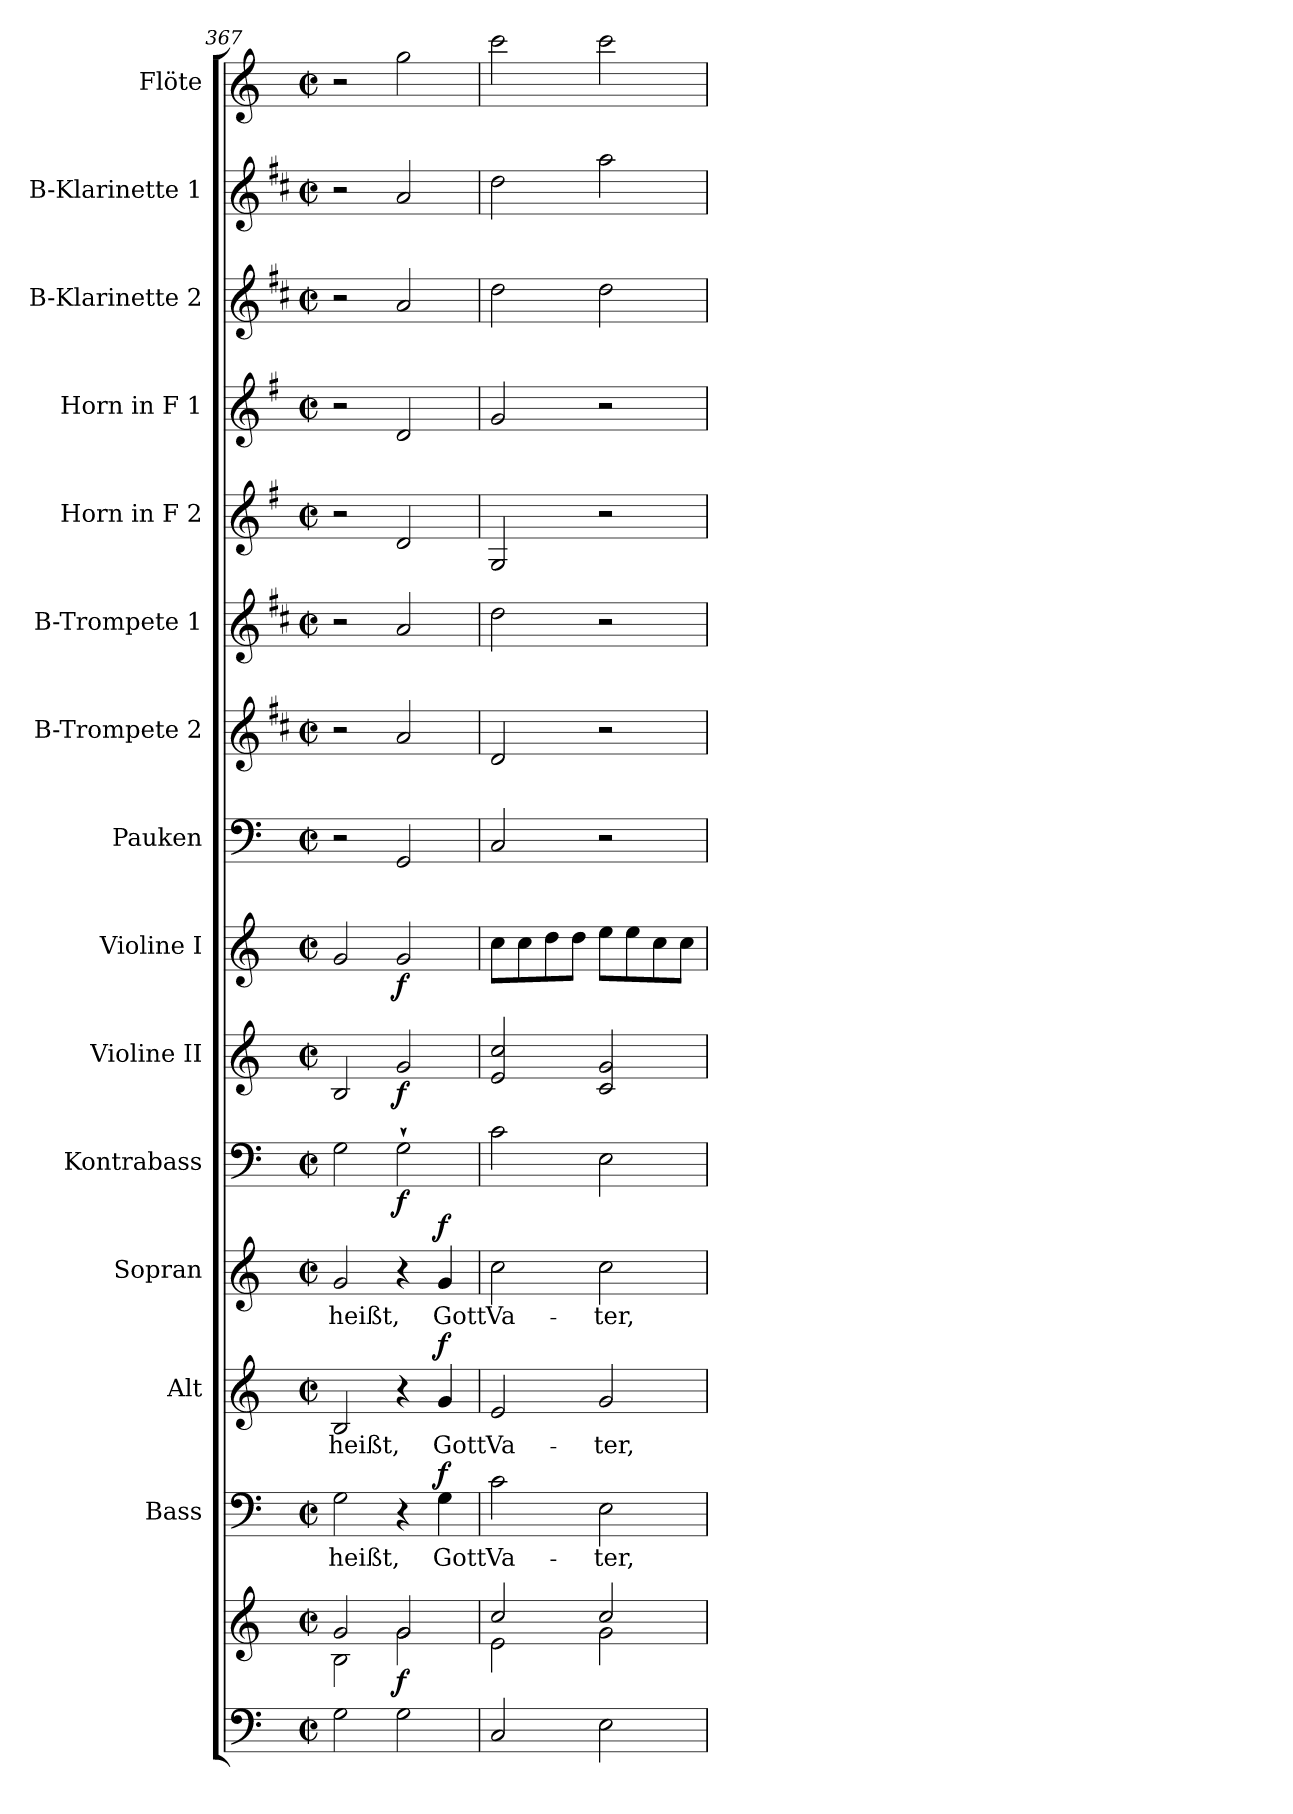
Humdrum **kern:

**kern	**kern	**dynam	**kern	**text	**dynam	**kern	**text	**dynam	**kern	**text	**dynam	**kern	**dynam	**kern	**dynam	**kern	**dynam	**kern	**kern	**kern	**kern	**kern	**kern	**kern	**kern
*part15	*part15	*part15	*part14	*part14	*part14	*part13	*part13	*part13	*part12	*part12	*part12	*part11	*part11	*part10	*part10	*part9	*part9	*part8	*part7	*part6	*part5	*part4	*part3	*part2	*part1
*staff16	*staff15	*staff15/16	*staff14	*staff14	*staff14	*staff13	*staff13	*staff13	*staff12	*staff12	*staff12	*staff11	*staff11	*staff10	*staff10	*staff9	*staff9	*staff8	*staff7	*staff6	*staff5	*staff4	*staff3	*staff2	*staff1
*	*	*	*I"Bass	*	*	*I"Alt	*	*	*I"Sopran	*	*	*I"Kontrabass	*	*I"Violine II	*	*I"Violine I	*	*I"Pauken	*I"B-Trompete 2	*I"B-Trompete 1	*I"Horn in F 2	*I"Horn in F 1	*I"B-Klarinette 2	*I"B-Klarinette 1	*I"Flöte
*	*	*	*I'B.	*	*	*I'A.	*	*	*I'S.	*	*	*I'Kb.	*	*I'Vl. II	*	*I'Vl. I	*	*I'Pk.	*I'B Trp. 2	*I'B Trp. 1	*	*	*I'B Kl. 2	*I'B Kl. 1	*I'Fl.
*clefF4	*clefG2	*	*clefF4	*	*	*clefG2	*	*	*clefG2	*	*	*clefF4	*	*clefG2	*	*clefG2	*	*clefF4	*clefG2	*clefG2	*clefG2	*clefG2	*clefG2	*clefG2	*clefG2
*	*	*	*	*	*	*	*	*	*	*	*	*ITrd7c12	*	*	*	*	*	*	*ITrd1c2	*ITrd1c2	*ITrd4c7	*ITrd4c7	*ITrd1c2	*ITrd1c2	*
*k[]	*k[]	*	*k[]	*	*	*k[]	*	*	*k[]	*	*	*k[]	*	*k[]	*	*k[]	*	*k[]	*k[]	*k[]	*k[]	*k[]	*k[]	*k[]	*k[]
*C:	*C:	*	*C:	*	*	*C:	*	*	*C:	*	*	*C:	*	*C:	*	*C:	*	*C:	*C:	*C:	*C:	*C:	*C:	*C:	*C:
*M2/2	*M2/2	*	*M2/2	*	*	*M2/2	*	*	*M2/2	*	*	*M2/2	*	*M2/2	*	*M2/2	*	*M2/2	*M2/2	*M2/2	*M2/2	*M2/2	*M2/2	*M2/2	*M2/2
*met(c|)	*met(c|)	*	*met(c|)	*	*	*met(c|)	*	*	*met(c|)	*	*	*met(c|)	*	*met(c|)	*	*met(c|)	*	*met(c|)	*met(c|)	*met(c|)	*met(c|)	*met(c|)	*met(c|)	*met(c|)	*met(c|)
=367	=367	=367	=367	=367	=367	=367	=367	=367	=367	=367	=367	=367	=367	=367	=367	=367	=367	=367	=367	=367	=367	=367	=367	=367	=367
*	*^	*	*	*	*	*	*	*	*	*	*	*	*	*	*	*	*	*	*	*	*	*	*	*	*
!	!	!	!	!	!LO:LY:b	!	!	!LO:LY:b	!	!	!LO:LY:b	!	!	!	!	!	!	!	!	!	!	!	!	!	!	!
2G\	2g/	2B\	.	2G\	-heißt,	.	2B/	-heißt,	.	2g/	-heißt,	.	2GG\	.	2B/	.	2g/	.	2r	2r	2r	2r	2r	2r	2r	2r
!	!	!	!LO:DY:b	!	!	!	!	!	!	!	!	!	!	!LO:DY:b	!	!LO:DY:b	!	!LO:DY:b	!	!	!	!	!	!	!	!
2G\	2g/	2g\	f	4r	.	.	4r	.	.	4r	.	.	2GG`>\	f	2g/	f	2g/	f	2GG/	2g/	2g/	2G/	2G/	2g/	2g/	2gg\
!	!	!	!	!	!LO:LY:b	!LO:DY:a	!	!LO:LY:b	!LO:DY:a	!	!LO:LY:b	!LO:DY:a	!	!	!	!	!	!	!	!	!	!	!	!	!	!
.	.	.	.	4G\	Gott	f	4g/	Gott	f	4g/	Gott	f	.	.	.	.	.	.	.	.	.	.	.	.	.	.
!!LO:PB:g=z
=368	=368	=368	=368	=368	=368	=368	=368	=368	=368	=368	=368	=368	=368	=368	=368	=368	=368	=368	=368	=368	=368	=368	=368	=368	=368	=368
!	!	!	!	!	!LO:LY:b	!	!	!LO:LY:b	!	!	!LO:LY:b	!	!	!	!	!	!	!	!	!	!	!	!	!	!	!
2C/	2cc/	2e\	.	2c\	Va-	.	2e/	Va-	.	2cc\	Va-	.	2C\	.	2e/ 2cc/	.	8cc\L	.	2C/	2c/	2cc\	2C/	2c/	2cc\	2cc\	2ccc\
.	.	.	.	.	.	.	.	.	.	.	.	.	.	.	.	.	8cc\	.	.	.	.	.	.	.	.	.
.	.	.	.	.	.	.	.	.	.	.	.	.	.	.	.	.	8dd\	.	.	.	.	.	.	.	.	.
.	.	.	.	.	.	.	.	.	.	.	.	.	.	.	.	.	8dd\J	.	.	.	.	.	.	.	.	.
!	!	!	!	!	!LO:LY:b	!	!	!LO:LY:b	!	!	!LO:LY:b	!	!	!	!	!	!	!	!	!	!	!	!	!	!	!
2E\	2cc/	2g\	.	2E\	-ter,	.	2g/	-ter,	.	2cc\	-ter,	.	2EE\	.	2c/ 2g/	.	8ee\L	.	2r	2r	2r	2r	2r	2cc\	2gg\	2ccc\
.	.	.	.	.	.	.	.	.	.	.	.	.	.	.	.	.	8ee\	.	.	.	.	.	.	.	.	.
.	.	.	.	.	.	.	.	.	.	.	.	.	.	.	.	.	8cc\	.	.	.	.	.	.	.	.	.
.	.	.	.	.	.	.	.	.	.	.	.	.	.	.	.	.	8cc\J	.	.	.	.	.	.	.	.	.
*	*v	*v	*	*	*	*	*	*	*	*	*	*	*	*	*	*	*	*	*	*	*	*	*	*	*	*
=	=	=	=	=	=	=	=	=	=	=	=	=	=	=	=	=	=	=	=	=	=	=	=	=	=
*-	*-	*-	*-	*-	*-	*-	*-	*-	*-	*-	*-	*-	*-	*-	*-	*-	*-	*-	*-	*-	*-	*-	*-	*-	*-
